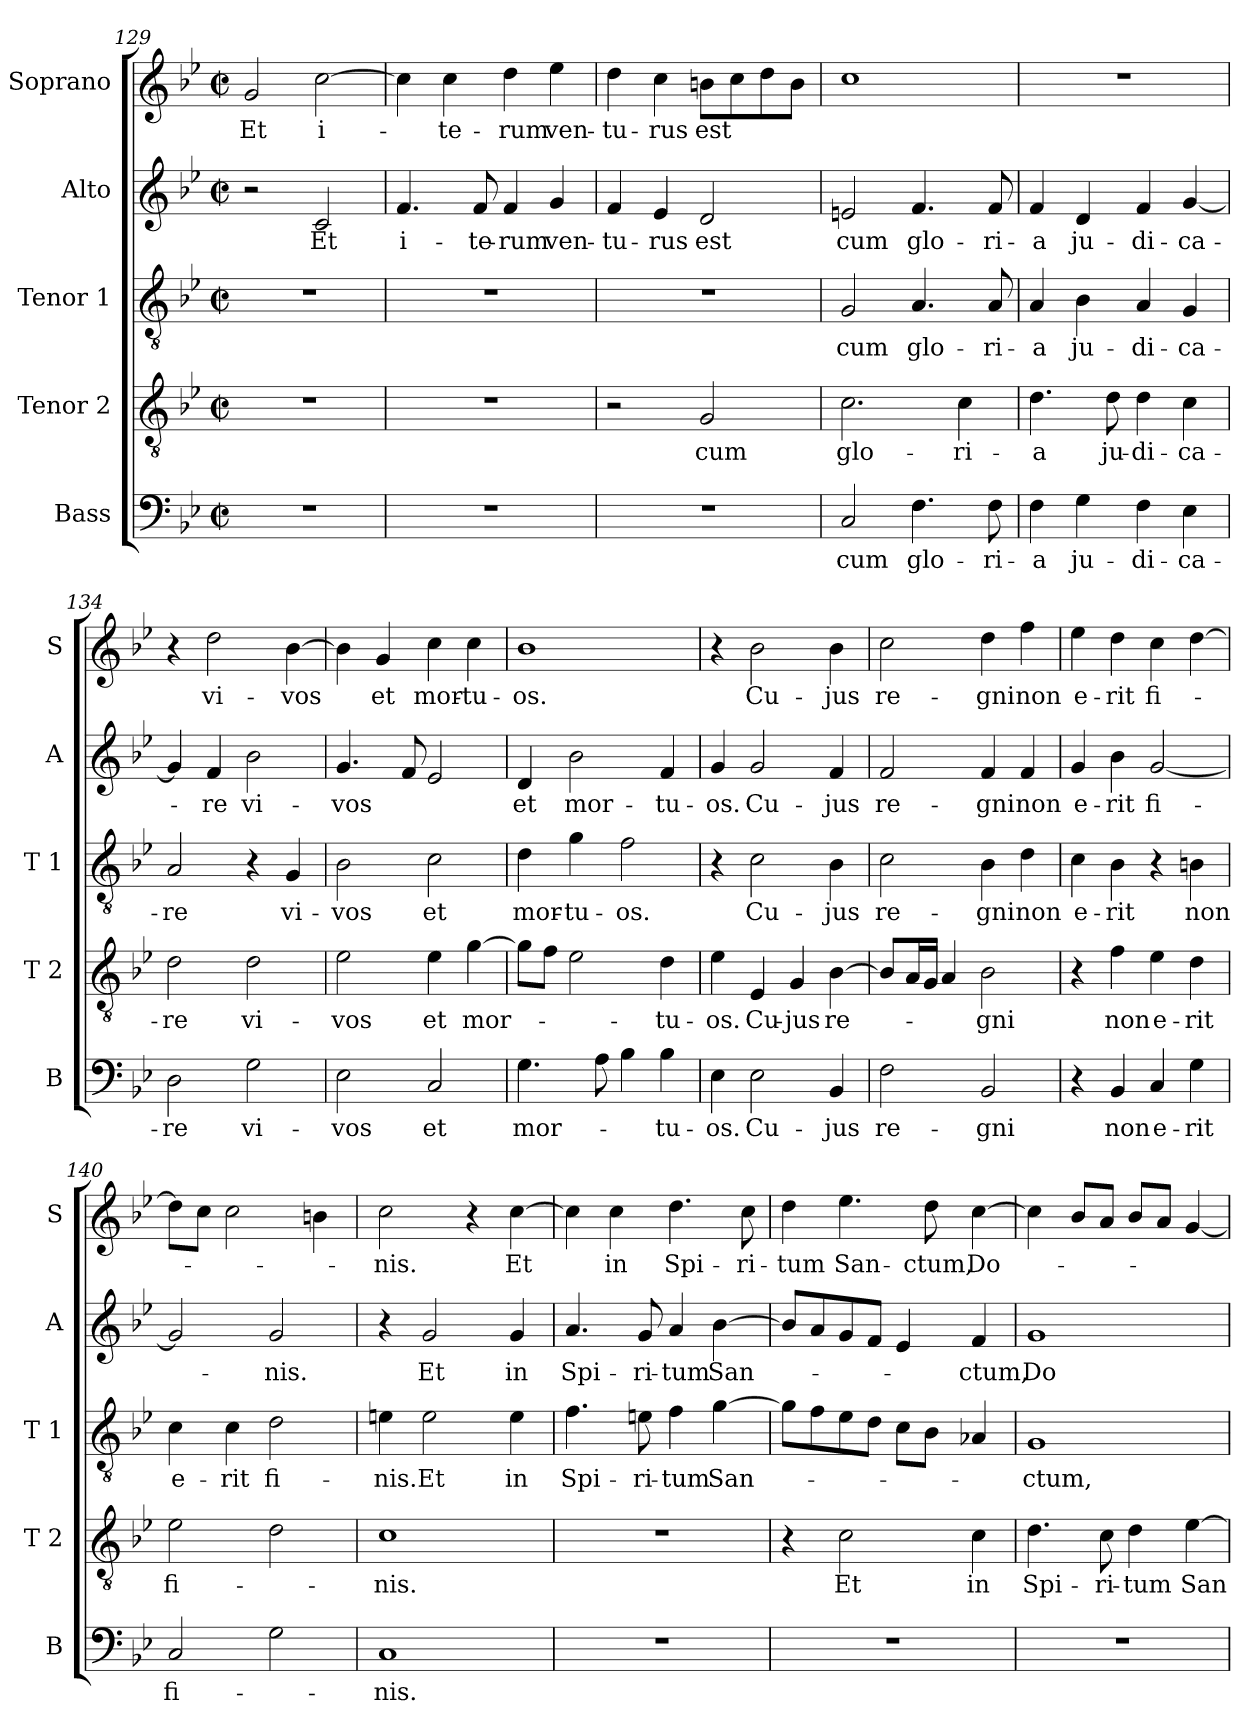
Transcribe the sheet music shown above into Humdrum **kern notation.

**kern	**text	**kern	**text	**kern	**text	**kern	**text	**kern	**text
*part5	*part5	*part4	*part4	*part3	*part3	*part2	*part2	*part1	*part1
*staff5	*staff5	*staff4	*staff4	*staff3	*staff3	*staff2	*staff2	*staff1	*staff1
*I"Bass	*	*I"Tenor 2	*	*I"Tenor 1	*	*I"Alto	*	*I"Soprano	*
*I'B	*	*I'T 2	*	*I'T 1	*	*I'A	*	*I'S	*
*clefF4	*	*clefGv2	*	*clefGv2	*	*clefG2	*	*clefG2	*
*k[b-e-]	*	*k[b-e-]	*	*k[b-e-]	*	*k[b-e-]	*	*k[b-e-]	*
*g:	*	*g:	*	*g:	*	*g:	*	*g:	*
*M2/2	*	*M2/2	*	*M2/2	*	*M2/2	*	*M2/2	*
*met(c|)	*	*met(c|)	*	*met(c|)	*	*met(c|)	*	*met(c|)	*
=129	=129	=129	=129	=129	=129	=129	=129	=129	=129
1r	.	1r	.	1r	.	2r	.	2g/	Et
.	.	.	.	.	.	2c/	Et	[2cc\	i-
=130	=130	=130	=130	=130	=130	=130	=130	=130	=130
1r	.	1r	.	1r	.	4.f/	i-	4cc\]	.
.	.	.	.	.	.	.	.	4cc\	-te-
.	.	.	.	.	.	8f/	-te-	.	.
.	.	.	.	.	.	4f/	-rum	4dd\	-rum
.	.	.	.	.	.	4g/	ven-	4ee-\	ven-
=131	=131	=131	=131	=131	=131	=131	=131	=131	=131
1r	.	2r	.	1r	.	4f/	-tu-	4dd\	-tu-
.	.	.	.	.	.	4e-/	-rus	4cc\	-rus
.	.	2G/	cum	.	.	2d/	est	8bn\L	est
.	.	.	.	.	.	.	.	8cc\	.
.	.	.	.	.	.	.	.	8dd\	.
.	.	.	.	.	.	.	.	8b\J	.
!!LO:PB:g=z
=132	=132	=132	=132	=132	=132	=132	=132	=132	=132
2C/	cum	2.c\	glo-	2G/	cum	2en/	cum	1cc	.
4.F\	glo-	.	.	4.A/	glo-	4.f/	glo-	.	.
.	.	4c\	-ri-	.	.	.	.	.	.
8F\	-ri-	.	.	8A/	-ri-	8f/	-ri-	.	.
=133	=133	=133	=133	=133	=133	=133	=133	=133	=133
4F\	-a	4.d\	-a	4A/	-a	4f/	-a	1r	.
4G\	ju-	.	.	4B-\	ju-	4d/	ju-	.	.
.	.	8d\	ju-	.	.	.	.	.	.
4F\	-di-	4d\	-di-	4A/	-di-	4f/	-di-	.	.
4E-\	-ca-	4c\	-ca-	4G/	-ca-	[4g/	-ca-	.	.
=134	=134	=134	=134	=134	=134	=134	=134	=134	=134
2D\	-re	2d\	-re	2A/	-re	4g/]	.	4r	.
.	.	.	.	.	.	4f/	-re	2dd\	vi-
2G\	vi-	2d\	vi-	4r	.	2b-\	vi-	.	.
.	.	.	.	4G/	vi-	.	.	[4b-\	-vos
=135	=135	=135	=135	=135	=135	=135	=135	=135	=135
2E-\	-vos	2e-\	-vos	2B-\	-vos	4.g/	-vos	4b-\]	.
.	.	.	.	.	.	.	.	4g/	et
.	.	.	.	.	.	8f/	.	.	.
2C/	et	4e-\	et	2c\	et	2e-/	.	4cc\	mor-
.	.	[4g\	mor-	.	.	.	.	4cc\	-tu-
=136	=136	=136	=136	=136	=136	=136	=136	=136	=136
4.G\	mor-	8g\L]	.	4d\	mor-	4d/	et	1b-	-os.
.	.	8f\J	.	.	.	.	.	.	.
.	.	2e-\	.	4g\	-tu-	2b-\	mor-	.	.
8A\	.	.	.	.	.	.	.	.	.
4B-\	.	.	.	2f\	-os.	.	.	.	.
4B-\	-tu-	4d\	-tu-	.	.	4f/	-tu-	.	.
=137	=137	=137	=137	=137	=137	=137	=137	=137	=137
4E-\	-os.	4e-\	-os.	4r	.	4g/	-os.	4r	.
2E-\	Cu-	4E-/	Cu-	2c\	Cu-	2g/	Cu-	2b-\	Cu-
.	.	4G/	-jus	.	.	.	.	.	.
4BB-/	-jus	[4B-\	re-	4B-\	-jus	4f/	-jus	4b-\	-jus
!!LO:LB:g=z
=138	=138	=138	=138	=138	=138	=138	=138	=138	=138
2F\	re-	8B-/L]	.	2c\	re-	2f/	re-	2cc\	re-
.	.	16A/L	.	.	.	.	.	.	.
.	.	16G/JJ	.	.	.	.	.	.	.
.	.	4A/	.	.	.	.	.	.	.
2BB-/	-gni	2B-\	-gni	4B-\	-gni	4f/	-gni	4dd\	-gni
.	.	.	.	4d\	non	4f/	non	4ff\	non
=139	=139	=139	=139	=139	=139	=139	=139	=139	=139
4r	.	4r	.	4c\	e-	4g/	e-	4ee-\	e-
4BB-/	non	4f\	non	4B-\	-rit	4b-\	-rit	4dd\	-rit
4C/	e-	4e-\	e-	4r	.	[2g/	fi-	4cc\	fi-
4G\	-rit	4d\	-rit	4Bn\	non	.	.	[4dd\	.
=140	=140	=140	=140	=140	=140	=140	=140	=140	=140
2C/	fi-	2e-\	fi-	4c\	e-	2g/]	.	8dd\L]	.
.	.	.	.	.	.	.	.	8cc\J	.
.	.	.	.	4c\	-rit	.	.	2cc\	.
2G\	.	2d\	.	2d\	fi-	2g/	-nis.	.	.
.	.	.	.	.	.	.	.	4bn\	.
=141	=141	=141	=141	=141	=141	=141	=141	=141	=141
1C	-nis.	1c	-nis.	4en\	-nis.	4r	.	2cc\	-nis.
.	.	.	.	2e\	Et	2g/	Et	.	.
.	.	.	.	.	.	.	.	4r	.
.	.	.	.	4e\	in	4g/	in	[4cc\	Et
=142	=142	=142	=142	=142	=142	=142	=142	=142	=142
1r	.	1r	.	4.f\	Spi-	4.a/	Spi-	4cc\]	.
.	.	.	.	.	.	.	.	4cc\	in
.	.	.	.	8en\	-ri-	8g/	-ri-	.	.
.	.	.	.	4f\	-tum	4a/	-tum	4.dd\	Spi-
.	.	.	.	[4g\	San-	[4b-\	San-	.	.
.	.	.	.	.	.	.	.	8cc\	-ri-
!!LO:PB:g=z
=143	=143	=143	=143	=143	=143	=143	=143	=143	=143
1r	.	4r	.	8g\L]	.	8b-/L]	.	4dd\	-tum
.	.	.	.	8f\	.	8a/	.	.	.
.	.	2c\	Et	8e-\	.	8g/	.	4.ee-\	San-
.	.	.	.	8d\J	.	8f/J	.	.	.
.	.	.	.	8c\L	.	4e-/	.	.	.
.	.	.	.	8B-\J	.	.	.	8dd\	-ctum,
.	.	4c\	in	4A-X/	.	4f/	-ctum,	[4cc\	Do-
=144	=144	=144	=144	=144	=144	=144	=144	=144	=144
1r	.	4.d\	Spi-	1G	-ctum,	1g	Do-	4cc\]	.
.	.	.	.	.	.	.	.	8b-/L	.
.	.	8c\	-ri-	.	.	.	.	8a/J	.
.	.	4d\	-tum	.	.	.	.	8b-/L	.
.	.	.	.	.	.	.	.	8a/J	.
.	.	[4e-\	San-	.	.	.	.	[4g/	.
=	=	=	=	=	=	=	=	=	=
*-	*-	*-	*-	*-	*-	*-	*-	*-	*-
